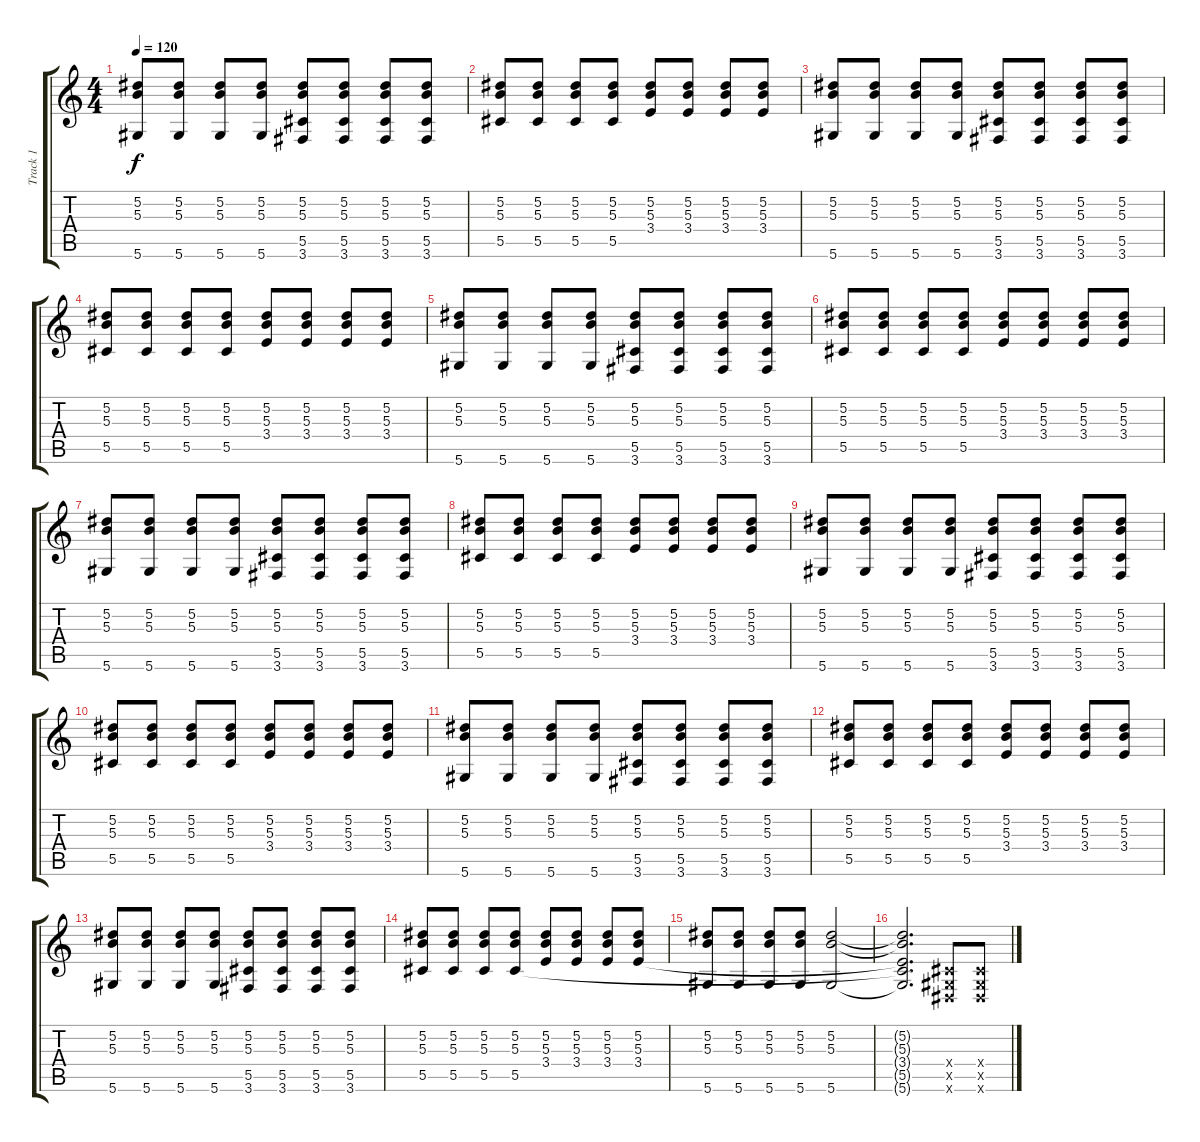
\track ("Track 1" "Track 1") {instrument acousticguitarsteel}
\staff {score tabs}
\tuning (Eb4 Bb3 Gb3 Db3 Ab2 Eb2) {hide}
\ts (4 4)
\tempo 120
\clef g2
\ks c
(5.2 5.3 5.6).8{dy f} (5.2 5.3 5.6).8 (5.2 5.3 5.6).8 (5.2 5.3 5.6).8 (5.2 5.3 5.5 3.6).8 (5.2 5.3 5.5 3.6).8 (5.2 5.3 5.5 3.6).8 (5.2 5.3 5.5 3.6).8 |
(5.2 5.3 5.5).8 (5.2 5.3 5.5).8 (5.2 5.3 5.5).8 (5.2 5.3 5.5).8 (5.2 5.3 3.4).8 (5.2 5.3 3.4).8 (5.2 5.3 3.4).8 (5.2 5.3 3.4).8 |
(5.2 5.3 5.6).8 (5.2 5.3 5.6).8 (5.2 5.3 5.6).8 (5.2 5.3 5.6).8 (5.2 5.3 5.5 3.6).8 (5.2 5.3 5.5 3.6).8 (5.2 5.3 5.5 3.6).8 (5.2 5.3 5.5 3.6).8 |
(5.2 5.3 5.5).8 (5.2 5.3 5.5).8 (5.2 5.3 5.5).8 (5.2 5.3 5.5).8 (5.2 5.3 3.4).8 (5.2 5.3 3.4).8 (5.2 5.3 3.4).8 (5.2 5.3 3.4).8 |
(5.2 5.3 5.6).8 (5.2 5.3 5.6).8 (5.2 5.3 5.6).8 (5.2 5.3 5.6).8 (5.2 5.3 5.5 3.6).8 (5.2 5.3 5.5 3.6).8 (5.2 5.3 5.5 3.6).8 (5.2 5.3 5.5 3.6).8 |
(5.2 5.3 5.5).8 (5.2 5.3 5.5).8 (5.2 5.3 5.5).8 (5.2 5.3 5.5).8 (5.2 5.3 3.4).8 (5.2 5.3 3.4).8 (5.2 5.3 3.4).8 (5.2 5.3 3.4).8 |
(5.2 5.3 5.6).8 (5.2 5.3 5.6).8 (5.2 5.3 5.6).8 (5.2 5.3 5.6).8 (5.2 5.3 5.5 3.6).8 (5.2 5.3 5.5 3.6).8 (5.2 5.3 5.5 3.6).8 (5.2 5.3 5.5 3.6).8 |
(5.2 5.3 5.5).8 (5.2 5.3 5.5).8 (5.2 5.3 5.5).8 (5.2 5.3 5.5).8 (5.2 5.3 3.4).8 (5.2 5.3 3.4).8 (5.2 5.3 3.4).8 (5.2 5.3 3.4).8 |
(5.2 5.3 5.6).8 (5.2 5.3 5.6).8 (5.2 5.3 5.6).8 (5.2 5.3 5.6).8 (5.2 5.3 5.5 3.6).8 (5.2 5.3 5.5 3.6).8 (5.2 5.3 5.5 3.6).8 (5.2 5.3 5.5 3.6).8 |
(5.2 5.3 5.5).8 (5.2 5.3 5.5).8 (5.2 5.3 5.5).8 (5.2 5.3 5.5).8 (5.2 5.3 3.4).8 (5.2 5.3 3.4).8 (5.2 5.3 3.4).8 (5.2 5.3 3.4).8 |
(5.2 5.3 5.6).8 (5.2 5.3 5.6).8 (5.2 5.3 5.6).8 (5.2 5.3 5.6).8 (5.2 5.3 5.5 3.6).8 (5.2 5.3 5.5 3.6).8 (5.2 5.3 5.5 3.6).8 (5.2 5.3 5.5 3.6).8 |
(5.2 5.3 5.5).8 (5.2 5.3 5.5).8 (5.2 5.3 5.5).8 (5.2 5.3 5.5).8 (5.2 5.3 3.4).8 (5.2 5.3 3.4).8 (5.2 5.3 3.4).8 (5.2 5.3 3.4).8 |
(5.2 5.3 5.6).8 (5.2 5.3 5.6).8 (5.2 5.3 5.6).8 (5.2 5.3 5.6).8 (5.2 5.3 5.5 3.6).8 (5.2 5.3 5.5 3.6).8 (5.2 5.3 5.5 3.6).8 (5.2 5.3 5.5 3.6).8 |
(5.2 5.3 5.5).8 (5.2 5.3 5.5).8 (5.2 5.3 5.5).8 (5.2 5.3 5.5).8 (5.2 5.3 3.4).8 (5.2 5.3 3.4).8 (5.2 5.3 3.4).8 (5.2 5.3 3.4).8 |
(5.2 5.3 5.6).8 (5.2 5.3 5.6).8 (5.2 5.3 5.6).8 (5.2 5.3 5.6).8 (5.2 5.3 5.6).2 |
(5.2{t} 5.3{t} 3.4{t} 5.5{t} 5.6{t}).2{d} (0.4{x} 0.5{x} 0.6{x}).8 (0.4{x} 0.5{x} 0.6{x}).8
